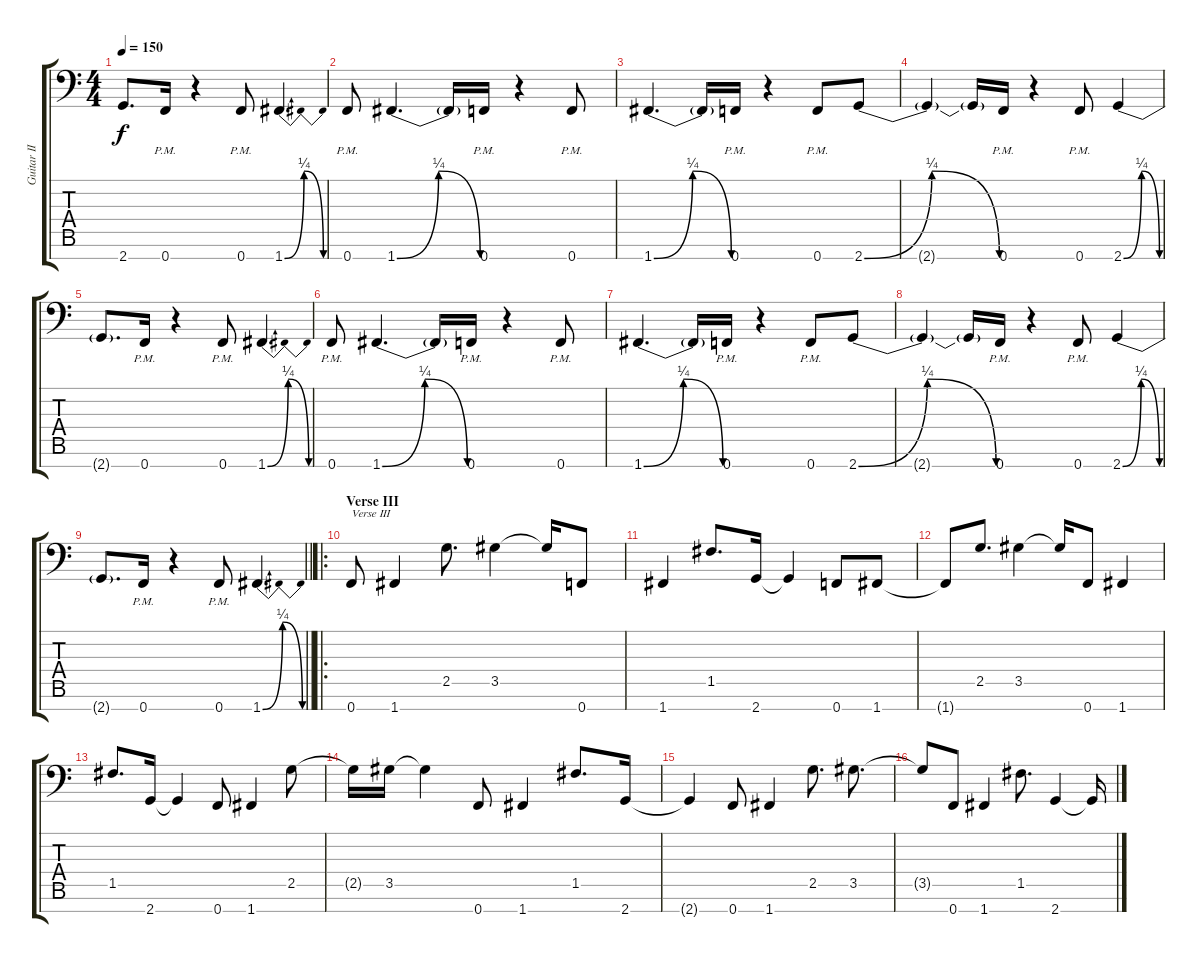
\track ("Guitar II DAS URINATOR" "Guitar II ") {instrument overdrivenguitar}
\staff {score tabs}
\tuning (C4 G3 Eb3 Bb2 F2 C2 F1) {hide}
\ts (4 4)
\tempo 150
\clef f4
\ks c
2.7{t}.8{d dy f} 0.7{pm}.16 r.4 0.7{pm}.8 1.7{be (bendrelease 0 0 10 1 26 1 60 0)}.4{d} |
0.7{pm}.8 1.7{be (bendrelease 0 0 10 1 26 1 60 0)}.4{d} 1.7{t}.16 0.7{pm}.16 r.4 0.7{pm}.8 |
1.7{be (bendrelease 0 0 10 1 26 1 60 0)}.4{d} 1.7{t}.16 0.7{pm}.16 r.4 0.7{pm}.8 2.7{be (bendrelease 0 0 10 1 26 1 60 0)}.8 |
2.7{t}.4 2.7{t}.16 0.7{pm}.16 r.4 0.7{pm}.8 2.7{be (bendrelease 0 0 10 1 26 1 60 0)}.4 |
2.7{t}.8{d} 0.7{pm}.16 r.4 0.7{pm}.8 1.7{be (bendrelease 0 0 10 1 26 1 60 0)}.4{d} |
0.7{pm}.8 1.7{be (bendrelease 0 0 10 1 26 1 60 0)}.4{d} 1.7{t}.16 0.7{pm}.16 r.4 0.7{pm}.8 |
1.7{be (bendrelease 0 0 10 1 26 1 60 0)}.4{d} 1.7{t}.16 0.7{pm}.16 r.4 0.7{pm}.8 2.7{be (bendrelease 0 0 10 1 26 1 60 0)}.8 |
2.7{t}.4 2.7{t}.16 0.7{pm}.16 r.4 0.7{pm}.8 2.7{be (bendrelease 0 0 10 1 26 1 60 0)}.4 |
\barLineRight lightlight
2.7{t}.8{d} 0.7{pm}.16 r.4 0.7{pm}.8 1.7{be (bendrelease 0 0 10 1 26 1 60 0)}.4{d} |
\ro
\section ("" "Verse III")
0.7.8{txt "Verse III"} 1.7.4 2.5.8{d} 3.5.4 3.5{t}.16 0.7.8 |
1.7.4 1.5.8{d} 2.7.16 2.7{t}.4 0.7.8 1.7.8 |
1.7{t}.8 2.5.8{d} 3.5.4 3.5{t}.16 0.7.8 1.7.4 |
1.5.8{d} 2.7.16 2.7{t}.4 0.7.8 1.7.4 2.5.8 |
2.5{t}.16 3.5.16 3.5{t}.4 0.7.8 1.7.4 1.5.8{d} 2.7.16 |
2.7{t}.4 0.7.8 1.7.4 2.5.8{d} 3.5.8{d} |
3.5{t}.8 0.7.8 1.7.4 1.5.8{d} 2.7.4 2.7{t}.16
